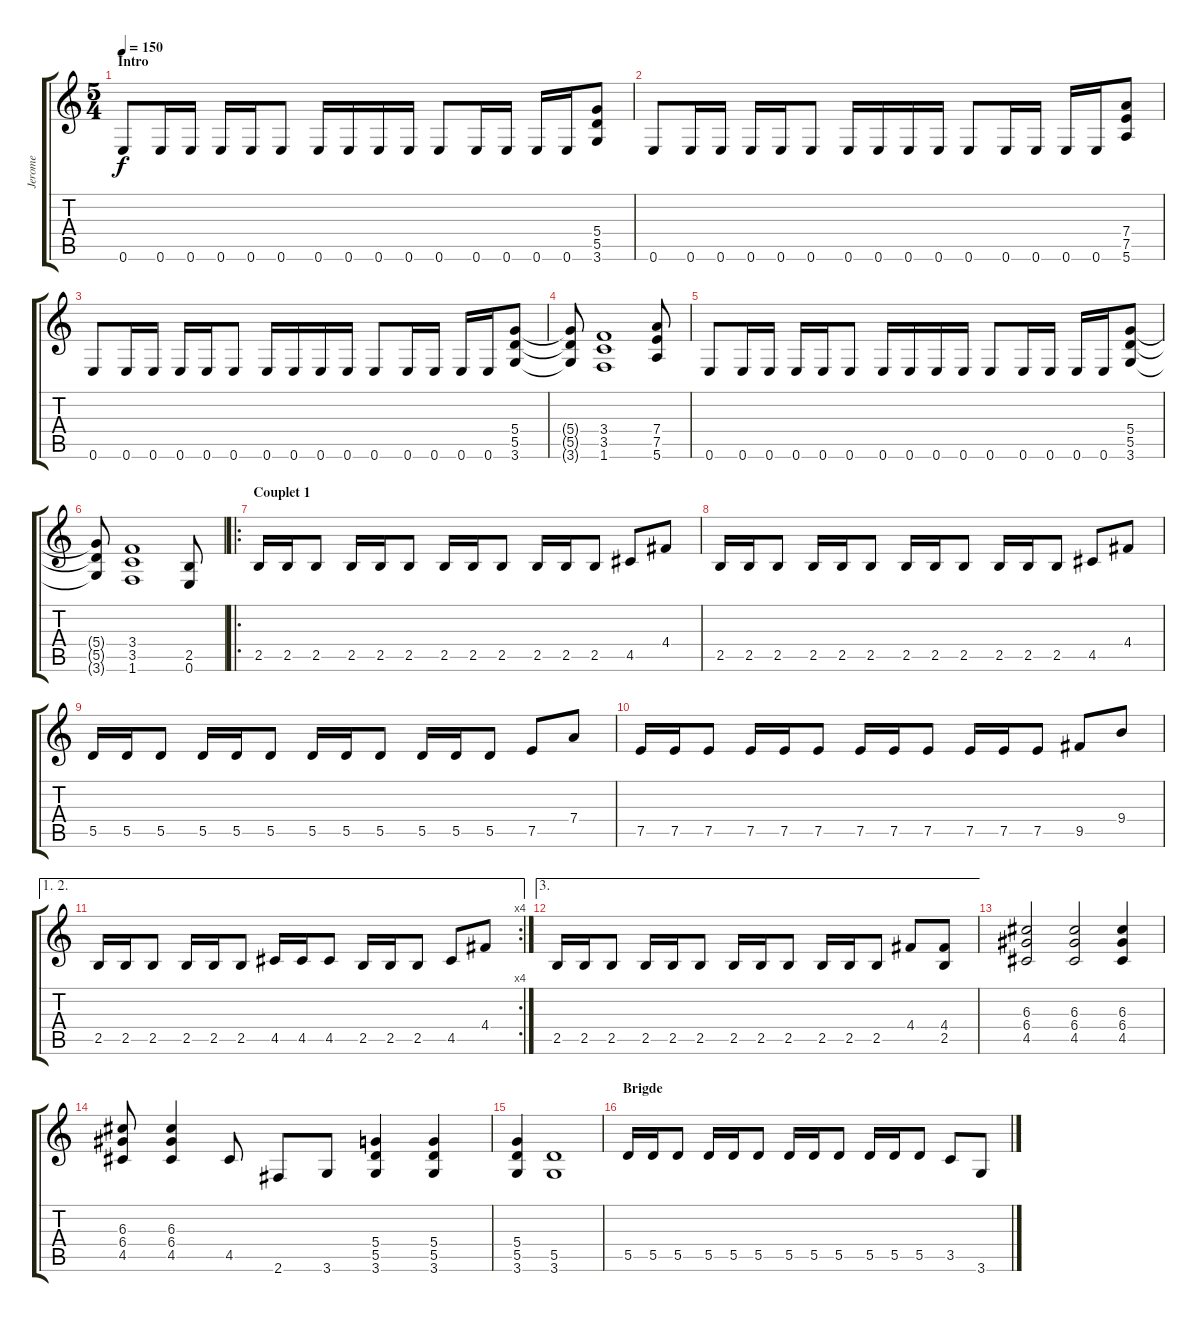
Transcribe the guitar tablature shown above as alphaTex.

\track ("Jerome" "Jerome") {instrument distortionguitar}
\staff {score tabs}
\tuning (E4 B3 G3 D3 A2 E2) {hide}
\ts (5 4)
\section ("" "Intro")
\tempo 150
\clef g2
\ks c
0.6.8{dy f instrument distortionguitar} 0.6.16 0.6.16 0.6.16 0.6.16 0.6.8 0.6.16 0.6.16 0.6.16 0.6.16 0.6.8 0.6.16 0.6.16 0.6.16 0.6.16 (5.4 5.5 3.6).8 |
0.6.8 0.6.16 0.6.16 0.6.16 0.6.16 0.6.8 0.6.16 0.6.16 0.6.16 0.6.16 0.6.8 0.6.16 0.6.16 0.6.16 0.6.16 (7.4 7.5 5.6).8 |
0.6.8 0.6.16 0.6.16 0.6.16 0.6.16 0.6.8 0.6.16 0.6.16 0.6.16 0.6.16 0.6.8 0.6.16 0.6.16 0.6.16 0.6.16 (5.4 5.5 3.6).8 |
(5.4{t} 5.5{t} 3.6{t}).8 (3.4 3.5 1.6).1 (7.4 7.5 5.6).8 |
0.6.8 0.6.16 0.6.16 0.6.16 0.6.16 0.6.8 0.6.16 0.6.16 0.6.16 0.6.16 0.6.8 0.6.16 0.6.16 0.6.16 0.6.16 (5.4 5.5 3.6).8 |
(5.4{t} 5.5{t} 3.6{t}).8 (3.4 3.5 1.6).1 (2.5 0.6).8 |
\ro
\section ("" "Couplet 1")
2.5.16 2.5.16 2.5.8 2.5.16 2.5.16 2.5.8 2.5.16 2.5.16 2.5.8 2.5.16 2.5.16 2.5.8 4.5.8 4.4.8 |
2.5.16 2.5.16 2.5.8 2.5.16 2.5.16 2.5.8 2.5.16 2.5.16 2.5.8 2.5.16 2.5.16 2.5.8 4.5.8 4.4.8 |
5.5.16 5.5.16 5.5.8 5.5.16 5.5.16 5.5.8 5.5.16 5.5.16 5.5.8 5.5.16 5.5.16 5.5.8 7.5.8 7.4.8 |
7.5.16 7.5.16 7.5.8 7.5.16 7.5.16 7.5.8 7.5.16 7.5.16 7.5.8 7.5.16 7.5.16 7.5.8 9.5.8 9.4.8 |
\ae (1 2)
\rc 4
2.5.16 2.5.16 2.5.8 2.5.16 2.5.16 2.5.8 4.5.16 4.5.16 4.5.8 2.5.16 2.5.16 2.5.8 4.5.8 4.4.8 |
\ae 3
2.5.16 2.5.16 2.5.8 2.5.16 2.5.16 2.5.8 2.5.16 2.5.16 2.5.8 2.5.16 2.5.16 2.5.8 4.4.8 (4.4 2.5).8 |
(6.3 6.4 4.5).2 (6.3 6.4 4.5).2 (6.3 6.4 4.5).4 |
(6.3 6.4 4.5).8 (6.3 6.4 4.5).4 4.5.8 2.6.8 3.6.8 (5.4 5.5 3.6).4 (5.4 5.5 3.6).4 |
(5.4 5.5 3.6).4 (5.5 3.6).1 |
\section ("" "Brigde")
5.5.16 5.5.16 5.5.8 5.5.16 5.5.16 5.5.8 5.5.16 5.5.16 5.5.8 5.5.16 5.5.16 5.5.8 3.5.8 3.6.8
